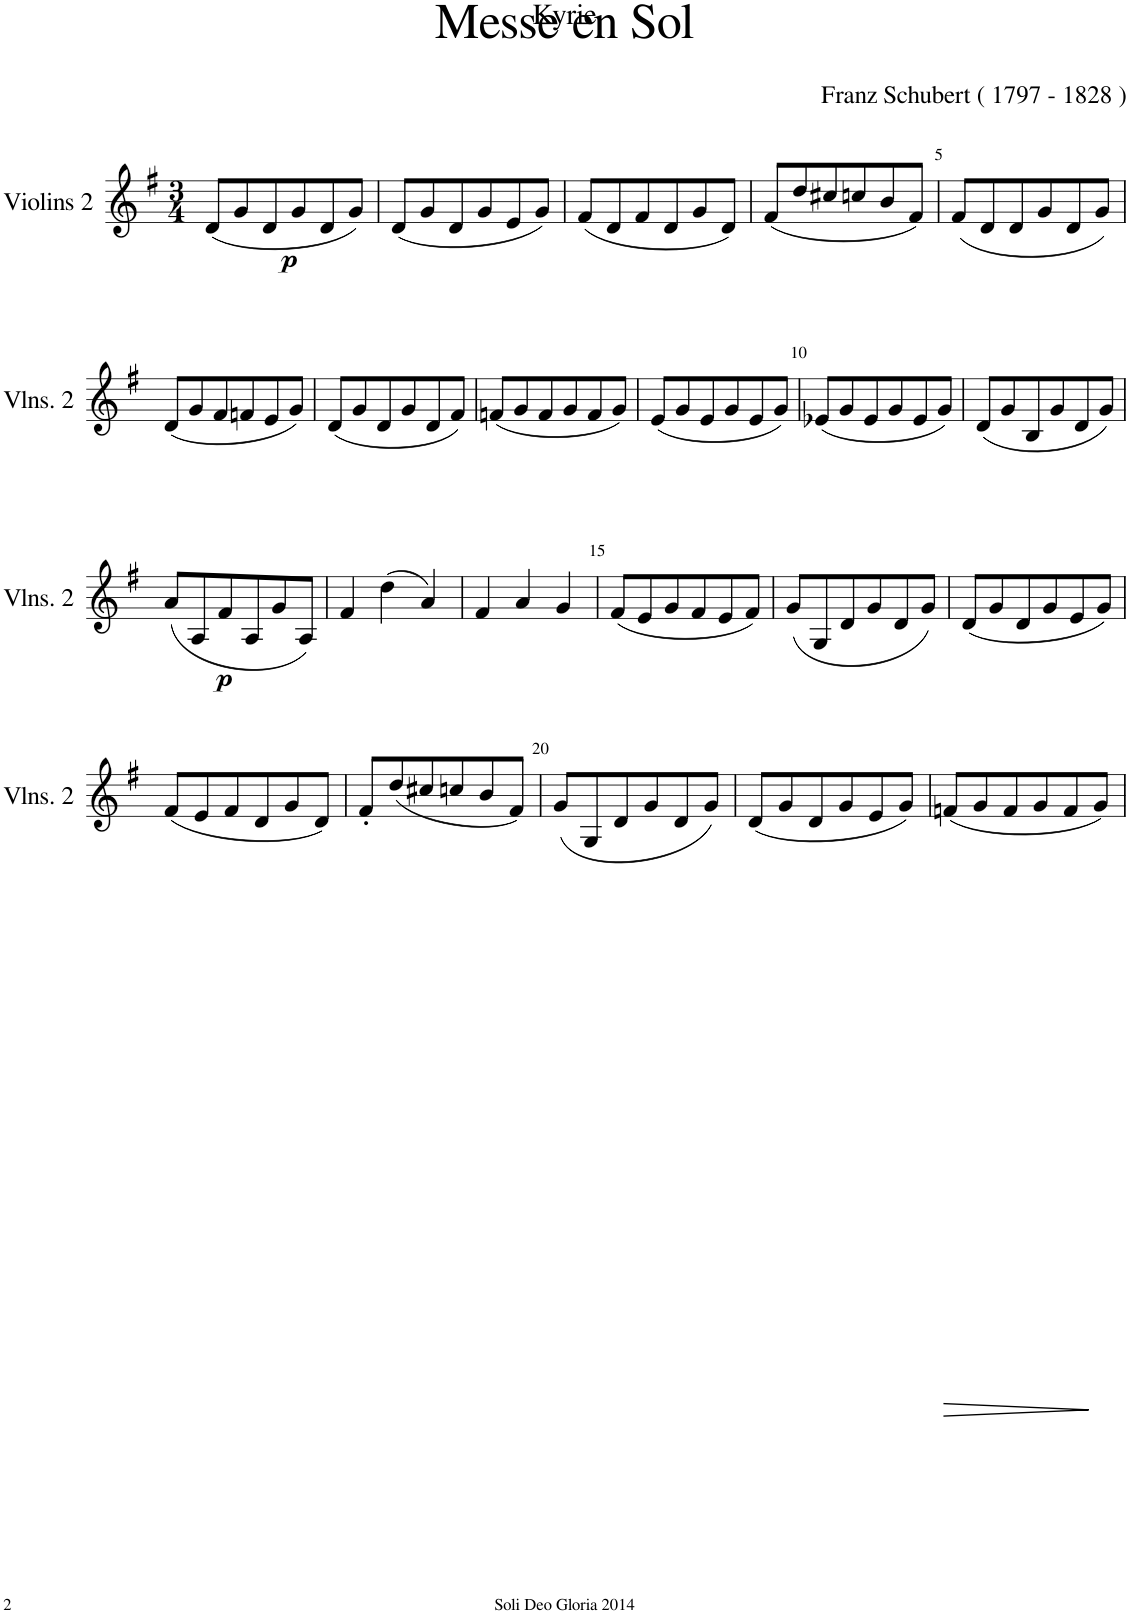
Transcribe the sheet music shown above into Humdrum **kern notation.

**kern	**dynam
*part1	*part1
*staff1	*staff1
*I"Violins 2	*
*I'Vlns. 2	*
*clefG2	*
*k[f#]	*
*M3/4	*
=1	=1
!	!LO:DY:b
(8d/L	p
8g/	.
8d/	.
8g/	.
8d/	.
8g/J)	.
=2	=2
(8d/L	.
8g/	.
8d/	.
8g/	.
8e/	.
8g/J)	.
=3	=3
(8f#/L	.
8d/	.
8f#/	.
8d/	.
8g/	.
8d/J)	.
=4	=4
(8f#/L	.
8dd/	.
8cc#X/	.
8ccn/	.
8b/	.
8f#/J)	.
=5	=5
(8f#/L	.
8d/	.
8d/	.
8g/	.
8d/	.
8g/J)	.
!!LO:LB:g=z
=6	=6
(8d/L	.
8g/	.
8f#/	.
8fn/	.
8e/	.
8g/J)	.
=7	=7
(8d/L	.
8g/	.
8d/	.
8g/	.
8d/	.
8f#/J)	.
=8	=8
(8fn/L	.
8g/	.
8f/	.
8g/	.
8f/	.
8g/J)	.
=9	=9
(8e/L	.
8g/	.
8e/	.
8g/	.
8e/	.
8g/J)	.
=10	=10
(8e-X/L	.
8g/	.
8e-/	.
8g/	.
8e-/	.
8g/J)	.
=11	=11
(8d/L	.
8g/	.
8B/	.
8g/	.
8d/	.
8g/J)	.
!!LO:LB:g=z
=12	=12
!	!LO:DY:b
(8a/L	p
8A/	.
8f#/	.
8A/	.
8g/	.
8A/J)	.
=13	=13
4f#/	.
(4dd\	.
4a/)	.
=14	=14
4f#/	.
4a/	.
4g/	.
=15	=15
(8f#/L	.
8e/	.
8g/	.
8f#/	.
8e/	.
8f#/J)	.
=16	=16
(8g/L	.
8G/	.
8d/	.
8g/	.
8d/	.
8g/J)	.
=17	=17
(8d/L	.
8g/	.
8d/	.
8g/	.
8e/	.
8g/J)	.
!!LO:LB:g=z
=18	=18
(8f#/L	.
8e/	.
8f#/	.
8d/	.
8g/	.
8d/J)	.
=19	=19
8f#'/L	.
(8dd/	.
8cc#X/	.
8ccn/	.
8b/	.
8f#/J)	.
=20	=20
(8g/L	.
8G/	.
8d/	.
8g/	.
8d/	.
8g/J)	.
=21	=21
(8d/L	.
8g/	.
8d/	.
8g/	.
8e/	.
8g/J)	.
=22	=22
!	!LO:HP:b
(8fn/L	>
8g/	.
8f/	.
8g/	.
8f/	.
8g/J)	.
.	]
=	=
*-	*-
